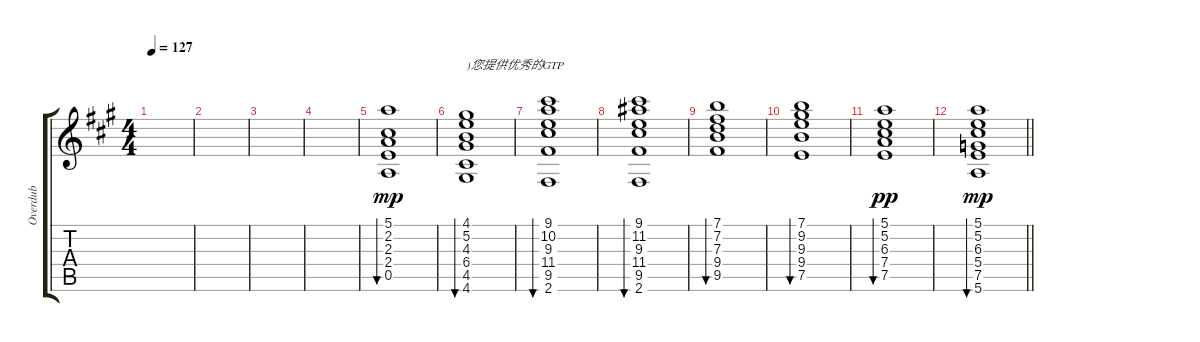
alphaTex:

\track ("Overdub" "Overdub") {instrument acousticguitarsteel}
\staff {score tabs}
\tuning (E4 B3 G3 D3 A2 E2) {hide}
\ts (4 4)
\tempo 127
\clef g2
\ks a
|
|
|
|
(5.1 2.2 2.3 2.4 0.5).1{bu 240 dy mp} |
(4.1 5.2 4.3 6.4 4.5 4.6).1{bu 240 txt ")您提供优秀的GTP"} |
(9.1 10.2 9.3 11.4 9.5 2.6).1{bu 240} |
(9.1 11.2 9.3 11.4 9.5 2.6).1{bu 240} |
(7.1 7.2 7.3 9.4 9.5).1{bu 240} |
(7.1 9.2 9.3 9.4 7.5).1{bu 240} |
(5.1 5.2 6.3 7.4 7.5).1{bu 240 dy pp} |
\barLineRight lightlight
(5.1 5.2 6.3 5.4 7.5 5.6).1{bu 240 dy mp}
